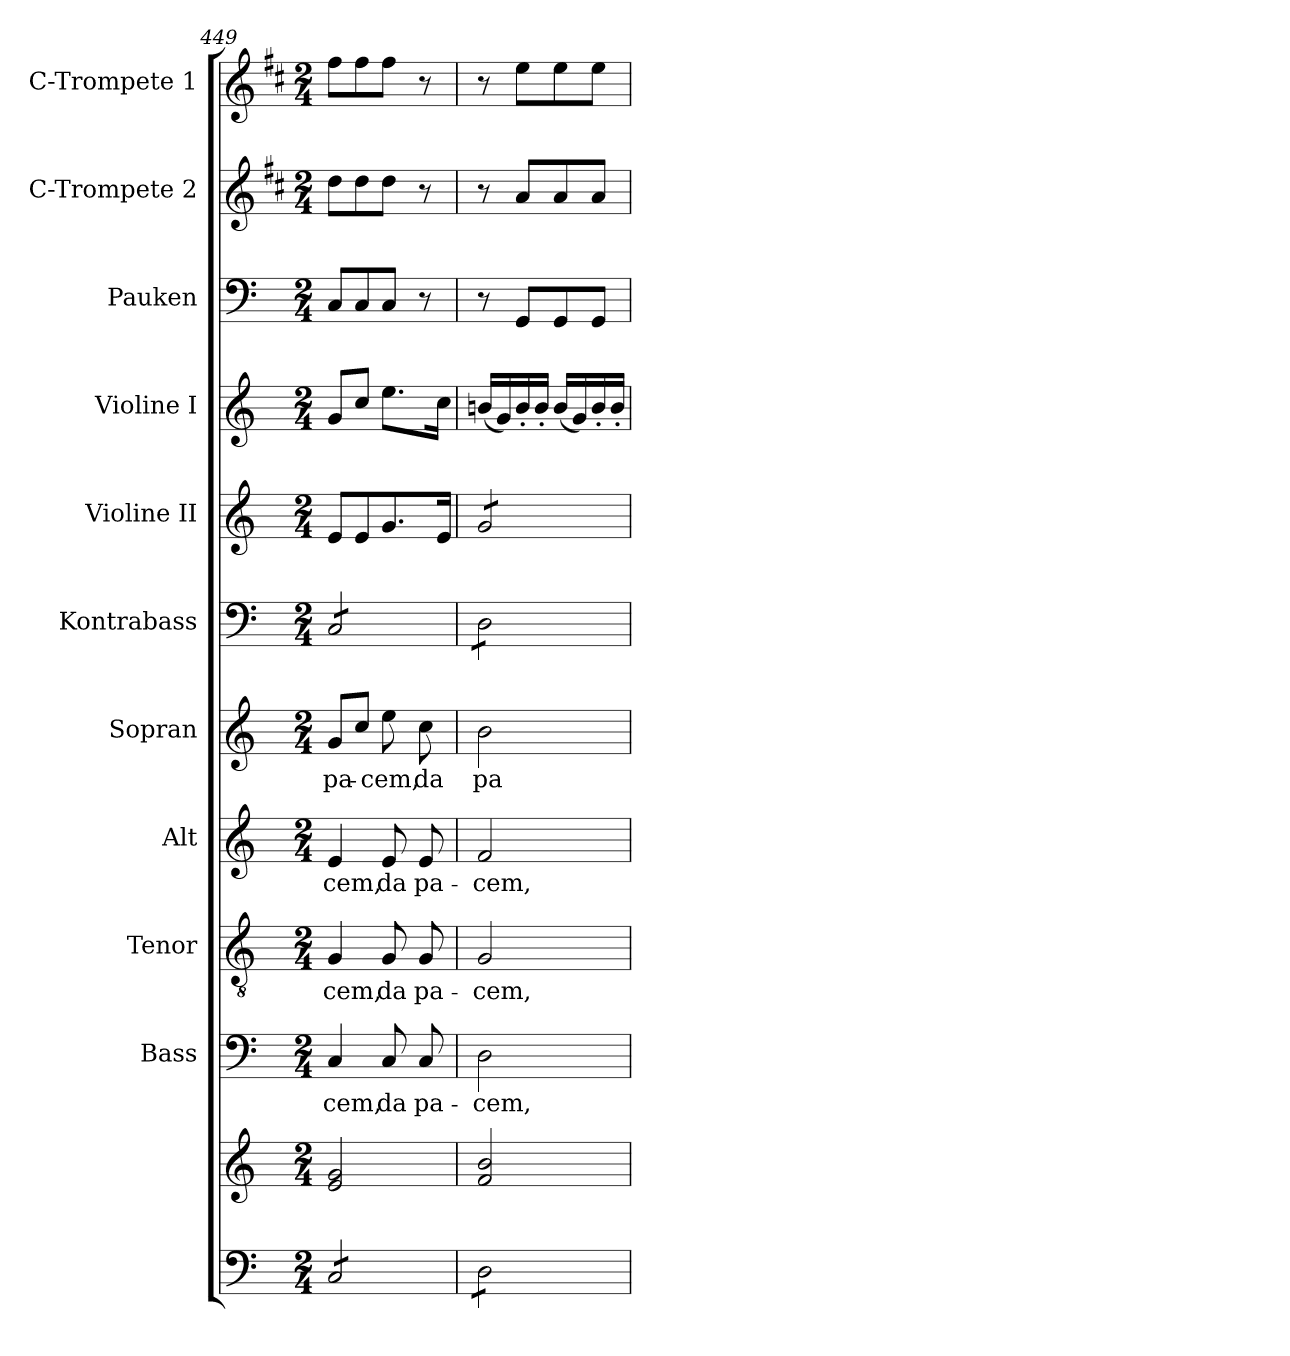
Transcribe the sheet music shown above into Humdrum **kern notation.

**kern	**kern	**kern	**text	**kern	**text	**kern	**text	**kern	**text	**kern	**kern	**kern	**kern	**kern	**kern
*part11	*part11	*part10	*part10	*part9	*part9	*part8	*part8	*part7	*part7	*part6	*part5	*part4	*part3	*part2	*part1
*staff12	*staff11	*staff10	*staff10	*staff9	*staff9	*staff8	*staff8	*staff7	*staff7	*staff6	*staff5	*staff4	*staff3	*staff2	*staff1
*	*	*I"Bass	*	*I"Tenor	*	*I"Alt	*	*I"Sopran	*	*I"Kontrabass	*I"Violine II	*I"Violine I	*I"Pauken	*I"C-Trompete 2	*I"C-Trompete 1
*	*	*I'B.	*	*I'T.	*	*I'A.	*	*I'S.	*	*I'Kb.	*I'Vl. II	*I'Vl. I	*I'Pk.	*I'C Trp. 2	*I'C Trp. 1
*clefF4	*clefG2	*clefF4	*	*clefGv2	*	*clefG2	*	*clefG2	*	*clefF4	*clefG2	*clefG2	*clefF4	*clefG2	*clefG2
*	*	*	*	*	*	*	*	*	*	*ITrd7c12	*	*	*	*ITrd1c2	*ITrd1c2
*k[]	*k[]	*k[]	*	*k[]	*	*k[]	*	*k[]	*	*k[]	*k[]	*k[]	*k[]	*k[]	*k[]
*C:	*C:	*C:	*	*C:	*	*C:	*	*C:	*	*C:	*C:	*C:	*C:	*C:	*C:
*M2/4	*M2/4	*M2/4	*	*M2/4	*	*M2/4	*	*M2/4	*	*M2/4	*M2/4	*M2/4	*M2/4	*M2/4	*M2/4
=449	=449	=449	=449	=449	=449	=449	=449	=449	=449	=449	=449	=449	=449	=449	=449
!	!	!	!LO:LY:b	!	!LO:LY:b	!	!LO:LY:b	!	!LO:LY:b	!	!	!	!	!	!
*tremolo	*	*	*	*	*	*	*	*	*	*	*	*	*	*	*
*	*	*	*	*	*	*	*	*	*	*tremolo	*	*	*	*	*
8C/L	2e/ 2g/	4C/	-cem,	4G/	-cem,	4e/	-cem,	8g/L	pa-	8CC/L	8e/L	8g/L	8C/L	8cc\L	8ee\L
8C/	.	.	.	.	.	.	.	8cc/J	.	8CC/	8e/	8cc/J	8C/	8cc\	8ee\
!	!	!	!LO:LY:b	!	!LO:LY:b	!	!LO:LY:b	!	!LO:LY:b	!	!	!	!	!	!
8C/	.	8C/	da	8G/	da	8e/	da	8ee\	-cem,	8CC/	8.g/	8.ee\L	8C/J	8cc\J	8ee\J
!	!	!	!LO:LY:b	!	!LO:LY:b	!	!LO:LY:b	!	!LO:LY:b	!	!	!	!	!	!
8C/J	.	8C/	pa-	8G/	pa-	8e/	pa-	8cc\	da	8CC/J	.	.	8r	8r	8r
.	.	.	.	.	.	.	.	.	.	.	16e/Jk	16cc\Jk	.	.	.
=450	=450	=450	=450	=450	=450	=450	=450	=450	=450	=450	=450	=450	=450	=450	=450
!	!	!	!LO:LY:b	!	!LO:LY:b	!	!LO:LY:b	!	!LO:LY:b	!	!	!	!	!	!
*	*	*	*	*	*	*	*	*	*	*	*tremolo	*	*	*	*
8D\L	2f/ 2b/	2D\	-cem,	2G/	-cem,	2f/	-cem,	2b\	pa-	8DD\L	8g/L	(<16bn/LL	8r	8r	8r
.	.	.	.	.	.	.	.	.	.	.	.	16g/)	.	.	.
8D\	.	.	.	.	.	.	.	.	.	8DD\	8g/	16b'</	8GG/L	8g/L	8dd\L
.	.	.	.	.	.	.	.	.	.	.	.	16b'</JJ	.	.	.
8D\	.	.	.	.	.	.	.	.	.	8DD\	8g/	(<16b/LL	8GG/	8g/	8dd\
.	.	.	.	.	.	.	.	.	.	.	.	16g/)	.	.	.
8D\J	.	.	.	.	.	.	.	.	.	8DD\J	8g/J	16b'</	8GG/J	8g/J	8dd\J
*	*	*	*	*	*	*	*	*	*	*	*Xtremolo	*	*	*	*
*	*	*	*	*	*	*	*	*	*	*Xtremolo	*	*	*	*	*
*Xtremolo	*	*	*	*	*	*	*	*	*	*	*	*	*	*	*
.	.	.	.	.	.	.	.	.	.	.	.	16b'</JJ	.	.	.
=	=	=	=	=	=	=	=	=	=	=	=	=	=	=	=
*-	*-	*-	*-	*-	*-	*-	*-	*-	*-	*-	*-	*-	*-	*-	*-
